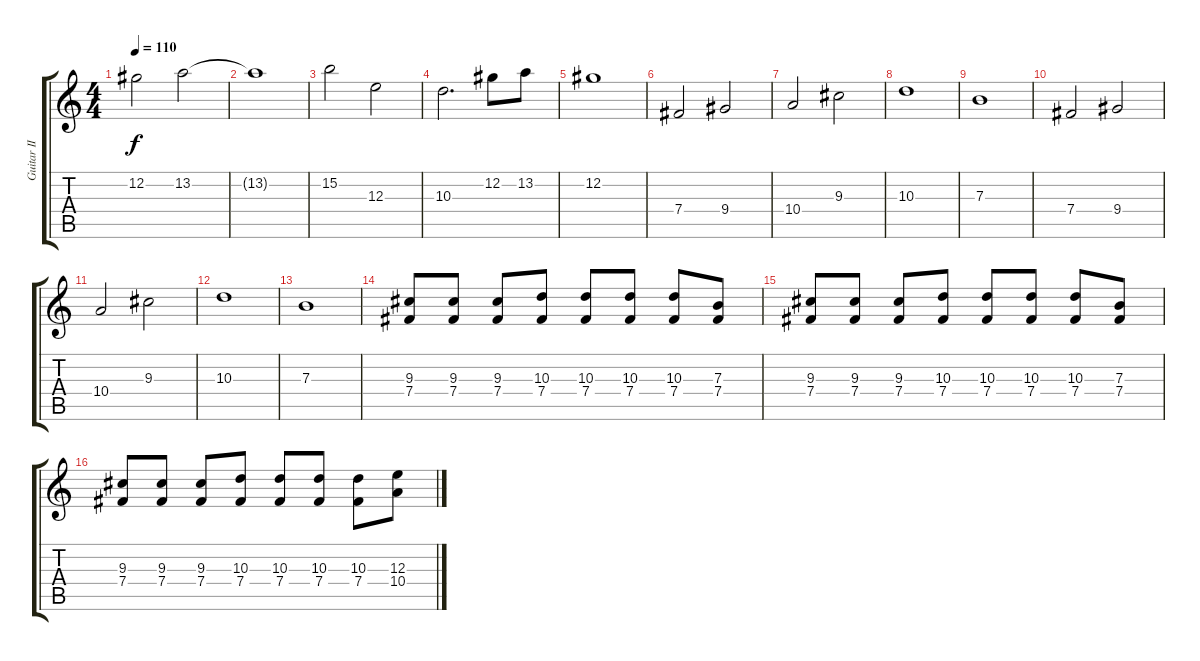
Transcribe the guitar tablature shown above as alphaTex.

\track ("Guitar II [Mike Gallagher]" "Guitar II ") {instrument distortionguitar}
\staff {score tabs}
\tuning (Db4 Ab3 E3 B2 Gb2 B1) {hide}
\ts (4 4)
\tempo 110
\clef g2
\ks c
12.2.2{dy f} 13.2.2 |
13.2{t}.1 |
15.2.2 12.3.2 |
10.3.2{d} 12.2.8 13.2.8 |
12.2.1 |
7.4.2{volume 12} 9.4.2 |
10.4.2 9.3.2 |
10.3.1 |
7.3.1 |
7.4.2 9.4.2 |
10.4.2 9.3.2 |
10.3.1 |
7.3.1 |
(9.3 7.4).8{volume 16} (9.3 7.4).8 (9.3 7.4).8 (10.3 7.4).8 (10.3 7.4).8 (10.3 7.4).8 (10.3 7.4).8 (7.3 7.4).8 |
(9.3 7.4).8 (9.3 7.4).8 (9.3 7.4).8 (10.3 7.4).8 (10.3 7.4).8 (10.3 7.4).8 (10.3 7.4).8 (7.3 7.4).8 |
(9.3 7.4).8 (9.3 7.4).8 (9.3 7.4).8 (10.3 7.4).8 (10.3 7.4).8 (10.3 7.4).8 (10.3 7.4).8 (12.3 10.4).8
